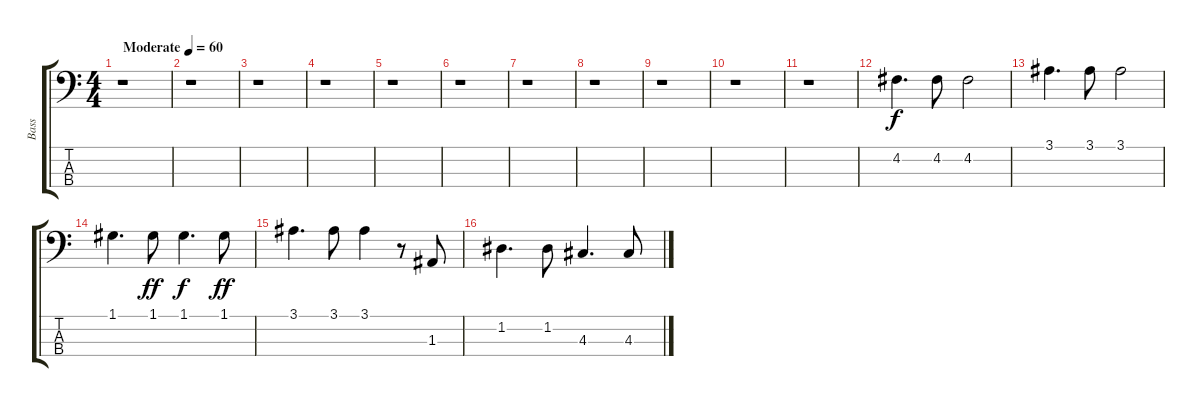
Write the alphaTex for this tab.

\track ("Bass" "Bass") {instrument acousticbass}
\staff {score tabs}
\tuning (G2 D2 A1 E1) {hide}
\ts (4 4)
\tempo (60 "Moderate")
\clef f4
\ks c
r.1{dy f instrument acousticbass} |
r.1 |
r.1 |
r.1 |
r.1 |
r.1 |
r.1 |
r.1 |
r.1 |
r.1 |
r.1 |
4.2.4{d} 4.2.8 4.2.2 |
3.1.4{d} 3.1.8 3.1.2 |
1.1.4{d} 1.1.8{dy ff} 1.1.4{d dy f} 1.1.8{dy ff} |
3.1.4{d} 3.1.8 3.1.4 r.8 1.3.8 |
1.2.4{d} 1.2.8 4.3.4{d} 4.3.8
